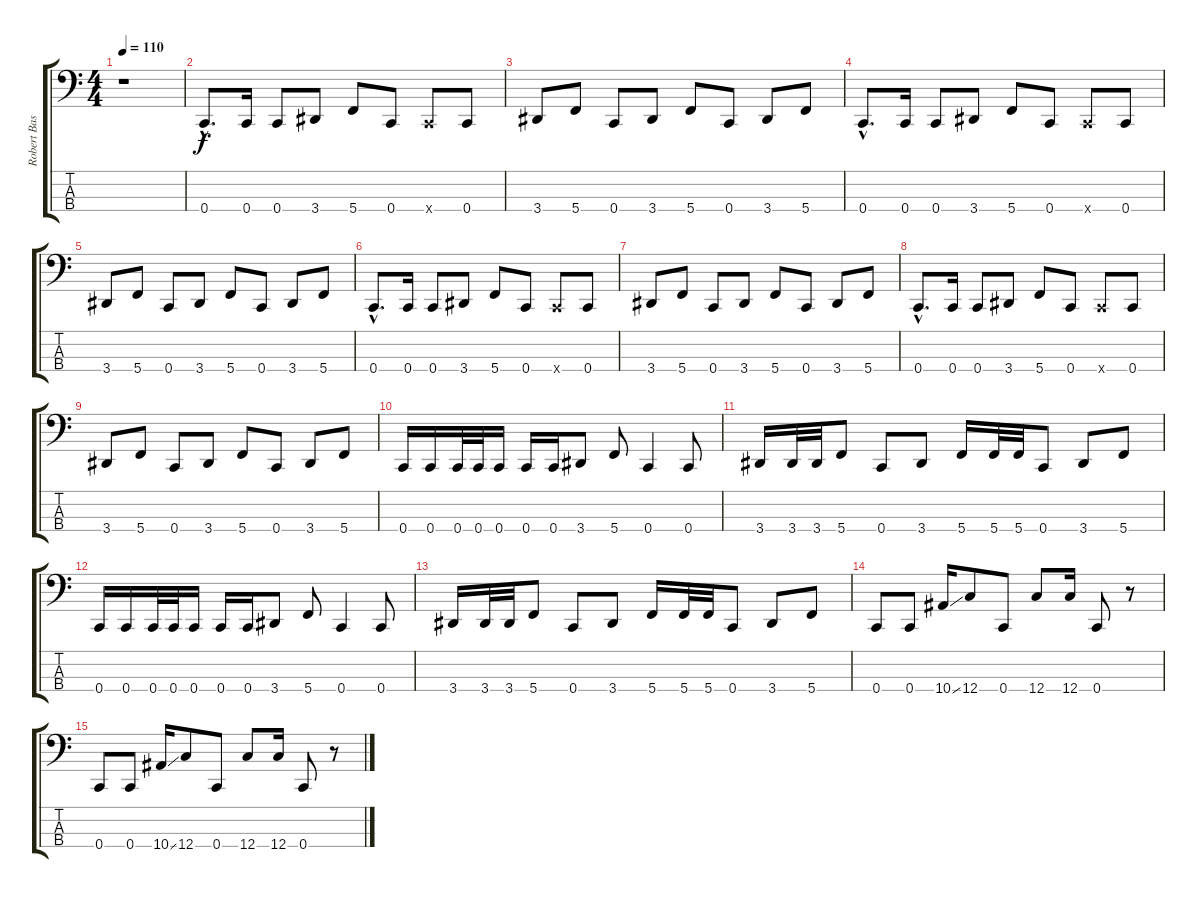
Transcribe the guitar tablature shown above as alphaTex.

\track ("Robert Bass" "Robert Bas") {instrument electricbassfinger}
\staff {score tabs}
\tuning (F2 C2 G1 C1) {hide}
\ts (4 4)
\tempo 110
\clef f4
\ks c
r.1{dy f} |
0.4{hac}.8{d} 0.4.16 0.4.8 3.4.8 5.4.8 0.4.8 0.4{x}.8 0.4.8 |
3.4.8 5.4.8 0.4.8 3.4.8 5.4.8 0.4.8 3.4.8 5.4.8 |
0.4{hac}.8{d} 0.4.16 0.4.8 3.4.8 5.4.8 0.4.8 0.4{x}.8 0.4.8 |
3.4.8 5.4.8 0.4.8 3.4.8 5.4.8 0.4.8 3.4.8 5.4.8 |
0.4{hac}.8{d} 0.4.16 0.4.8 3.4.8 5.4.8 0.4.8 0.4{x}.8 0.4.8 |
3.4.8 5.4.8 0.4.8 3.4.8 5.4.8 0.4.8 3.4.8 5.4.8 |
0.4{hac}.8{d} 0.4.16 0.4.8 3.4.8 5.4.8 0.4.8 0.4{x}.8 0.4.8 |
3.4.8 5.4.8 0.4.8 3.4.8 5.4.8 0.4.8 3.4.8 5.4.8 |
0.4.16 0.4.16 0.4.32 0.4.32 0.4.16 0.4.16 0.4.16 3.4.8 5.4.8 0.4.4 0.4.8 |
3.4.16 3.4.32 3.4.32 5.4.8 0.4.8 3.4.8 5.4.16 5.4.32 5.4.32 0.4.8 3.4.8 5.4.8 |
0.4.16 0.4.16 0.4.32 0.4.32 0.4.16 0.4.16 0.4.16 3.4.8 5.4.8 0.4.4 0.4.8 |
3.4.16 3.4.32 3.4.32 5.4.8 0.4.8 3.4.8 5.4.16 5.4.32 5.4.32 0.4.8 3.4.8 5.4.8 |
0.4.8 0.4.8 10.4{ss}.16 12.4.8 0.4.8 12.4.8 12.4.16 0.4.8 r.8 |
0.4.8 0.4.8 10.4{ss}.16 12.4.8 0.4.8 12.4.8 12.4.16 0.4.8 r.8
